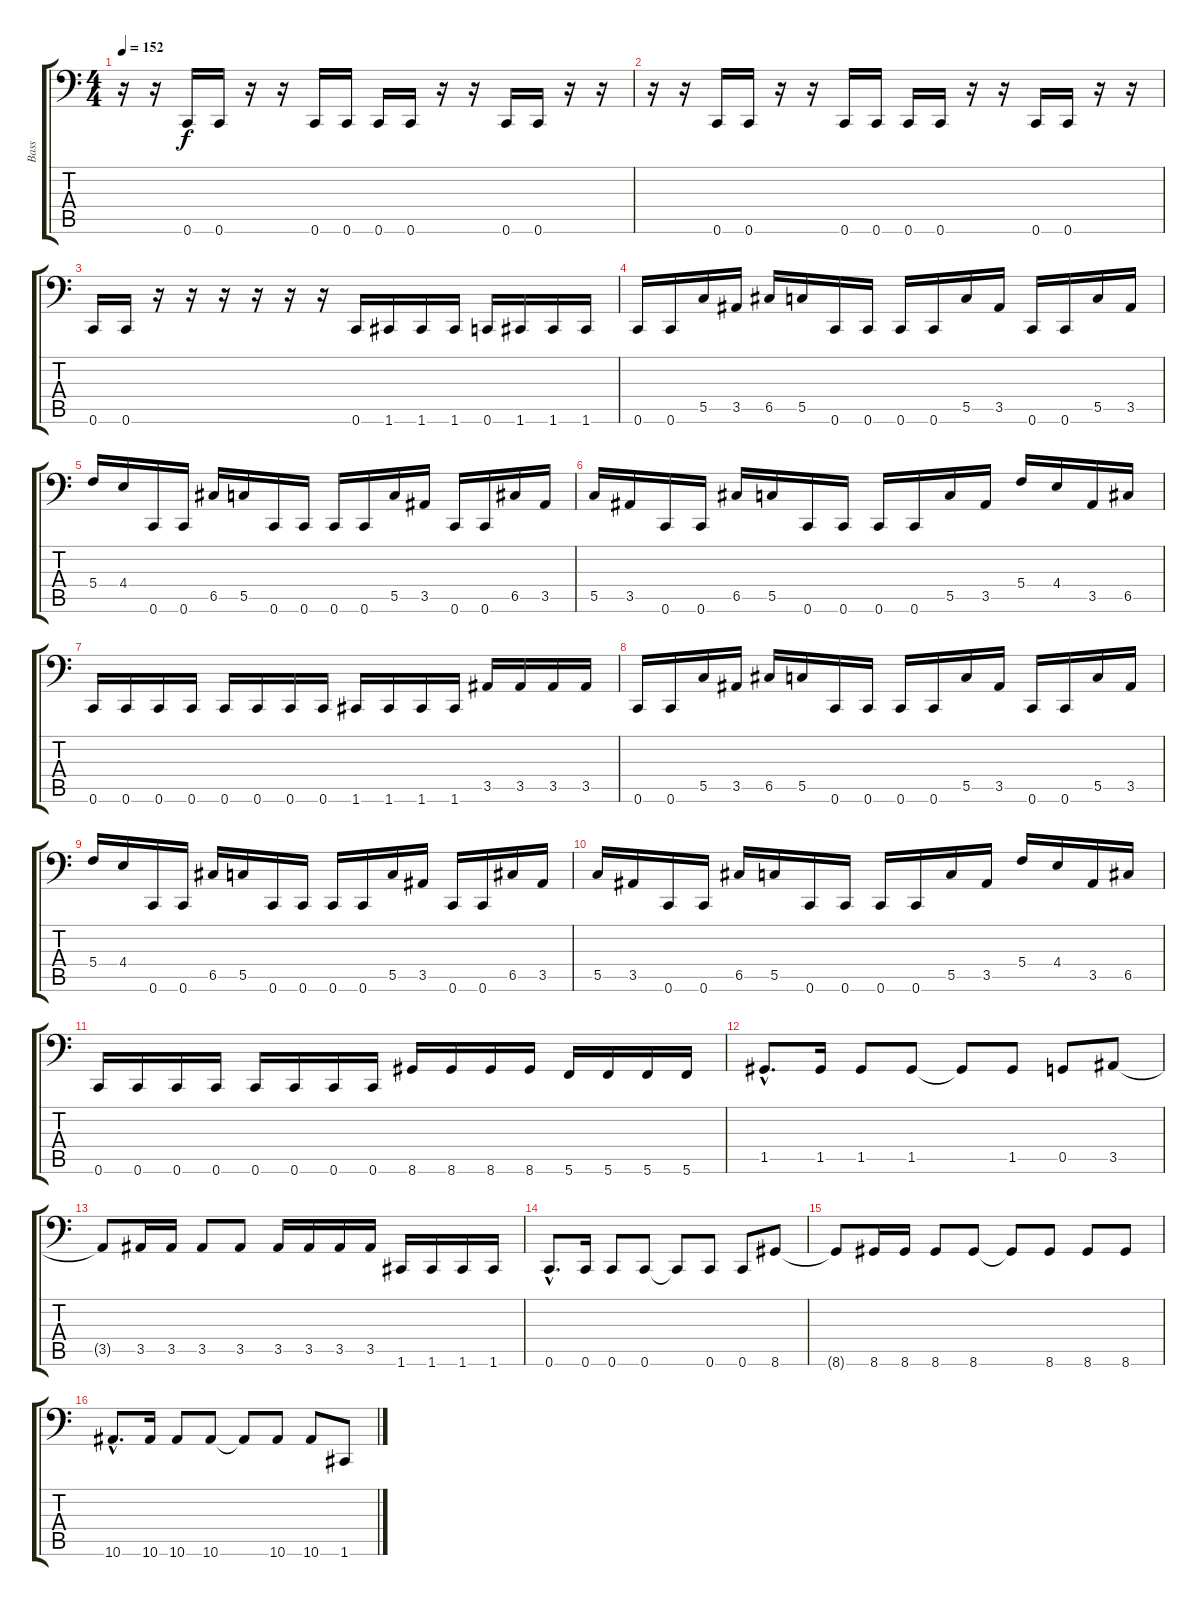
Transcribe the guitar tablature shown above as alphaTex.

\track ("Bass" "Bass") {instrument electricbassfinger}
\staff {score tabs}
\tuning (D3 A2 F2 C2 G1 C1) {hide}
\ts (4 4)
\tempo 152
\clef f4
\ks c
r.16{dy f} r.16 0.6.16 0.6.16 r.16 r.16 0.6.16 0.6.16 0.6.16 0.6.16 r.16 r.16 0.6.16 0.6.16 r.16 r.16 |
r.16 r.16 0.6.16 0.6.16 r.16 r.16 0.6.16 0.6.16 0.6.16 0.6.16 r.16 r.16 0.6.16 0.6.16 r.16 r.16 |
0.6.16 0.6.16 r.16 r.16 r.16 r.16 r.16 r.16 0.6.16 1.6.16 1.6.16 1.6.16 0.6.16 1.6.16 1.6.16 1.6.16 |
0.6.16 0.6.16 5.5.16 3.5.16 6.5.16 5.5.16 0.6.16 0.6.16 0.6.16 0.6.16 5.5.16 3.5.16 0.6.16 0.6.16 5.5.16 3.5.16 |
5.4.16 4.4.16 0.6.16 0.6.16 6.5.16 5.5.16 0.6.16 0.6.16 0.6.16 0.6.16 5.5.16 3.5.16 0.6.16 0.6.16 6.5.16 3.5.16 |
5.5.16 3.5.16 0.6.16 0.6.16 6.5.16 5.5.16 0.6.16 0.6.16 0.6.16 0.6.16 5.5.16 3.5.16 5.4.16 4.4.16 3.5.16 6.5.16 |
0.6.16 0.6.16 0.6.16 0.6.16 0.6.16 0.6.16 0.6.16 0.6.16 1.6.16 1.6.16 1.6.16 1.6.16 3.5.16 3.5.16 3.5.16 3.5.16 |
0.6.16 0.6.16 5.5.16 3.5.16 6.5.16 5.5.16 0.6.16 0.6.16 0.6.16 0.6.16 5.5.16 3.5.16 0.6.16 0.6.16 5.5.16 3.5.16 |
5.4.16 4.4.16 0.6.16 0.6.16 6.5.16 5.5.16 0.6.16 0.6.16 0.6.16 0.6.16 5.5.16 3.5.16 0.6.16 0.6.16 6.5.16 3.5.16 |
5.5.16 3.5.16 0.6.16 0.6.16 6.5.16 5.5.16 0.6.16 0.6.16 0.6.16 0.6.16 5.5.16 3.5.16 5.4.16 4.4.16 3.5.16 6.5.16 |
0.6.16 0.6.16 0.6.16 0.6.16 0.6.16 0.6.16 0.6.16 0.6.16 8.6.16 8.6.16 8.6.16 8.6.16 5.6.16 5.6.16 5.6.16 5.6.16 |
1.5{hac}.8{d} 1.5.16 1.5.8 1.5.8 1.5{t}.8 1.5.8 0.5.8 3.5.8 |
3.5{t}.8 3.5.16 3.5.16 3.5.8 3.5.8 3.5.16 3.5.16 3.5.16 3.5.16 1.6.16 1.6.16 1.6.16 1.6.16 |
0.6{hac}.8{d} 0.6.16 0.6.8 0.6.8 0.6{t}.8 0.6.8 0.6.8 8.6.8 |
8.6{t}.8 8.6.16 8.6.16 8.6.8 8.6.8 8.6{t}.8 8.6.8 8.6.8 8.6.8 |
10.6{hac}.8{d} 10.6.16 10.6.8 10.6.8 10.6{t}.8 10.6.8 10.6.8 1.6.8
